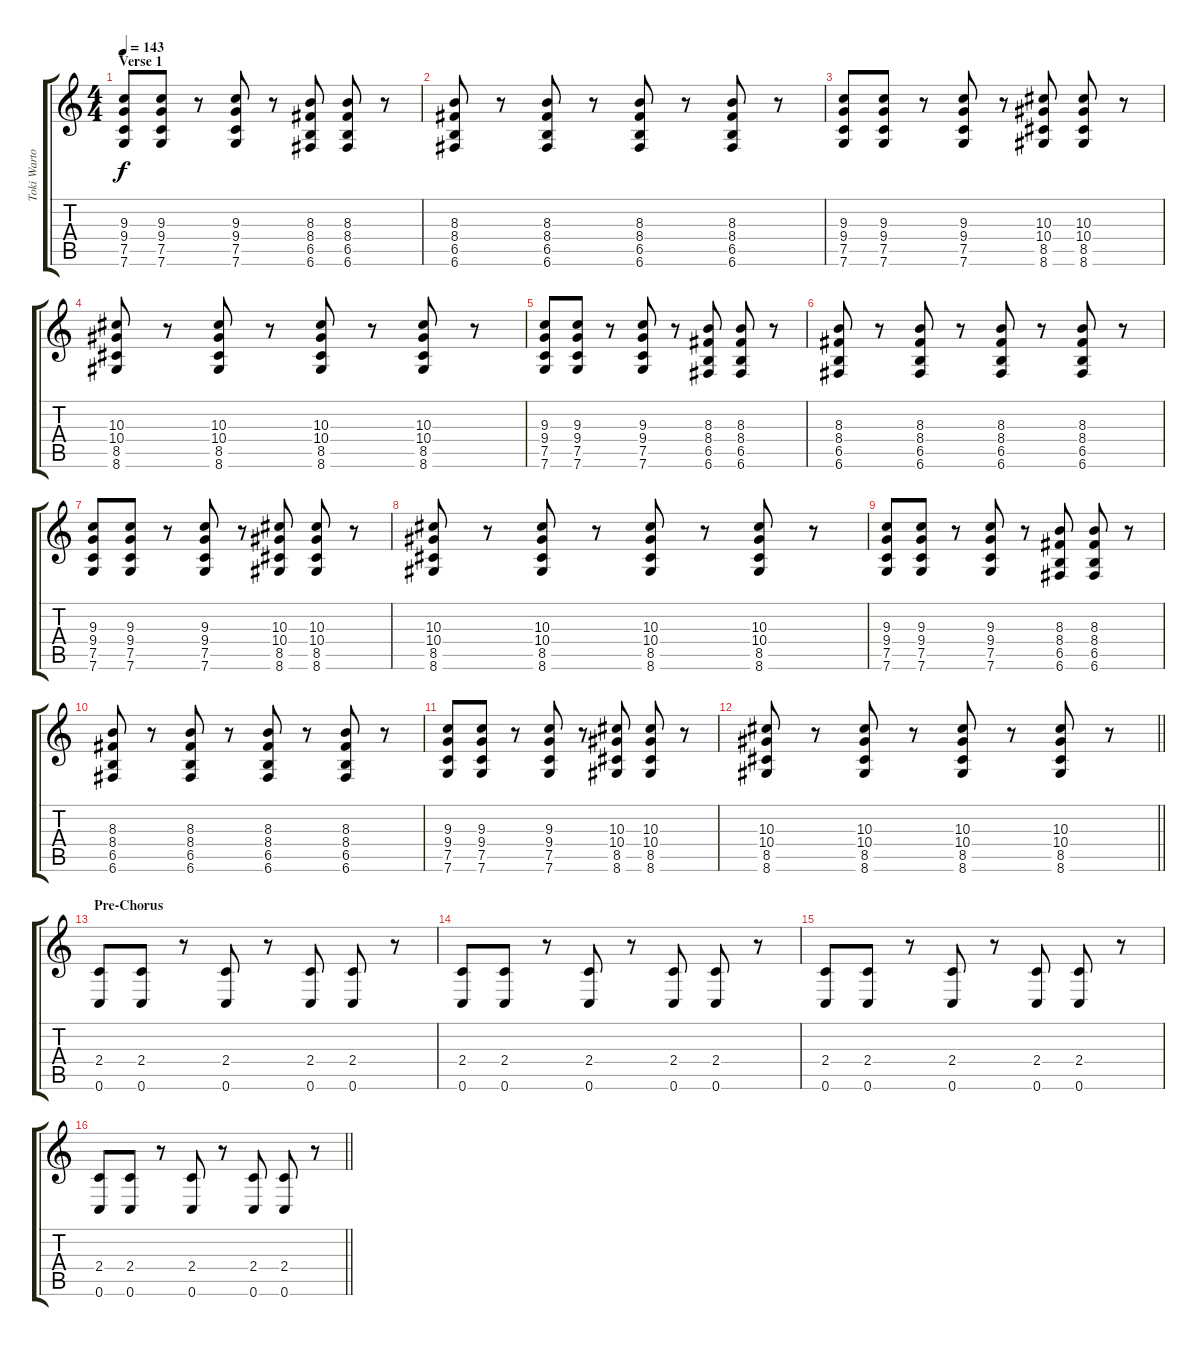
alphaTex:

\track ("Toki Wartooth (Lead Guitar 2)" "Toki Warto") {instrument distortionguitar}
\staff {score tabs}
\tuning (C4 G3 Eb3 Bb2 F2 C2) {hide}
\ts (4 4)
\section ("" "Verse 1")
\tempo 143
\clef g2
\ks c
(9.3 9.4 7.5 7.6).8{dy f} (9.3 9.4 7.5 7.6).8 r.8 (9.3 9.4 7.5 7.6).8 r.8 (8.3 8.4 6.5 6.6).8 (8.3 8.4 6.5 6.6).8 r.8 |
(8.3 8.4 6.5 6.6).8 r.8 (8.3 8.4 6.5 6.6).8 r.8 (8.3 8.4 6.5 6.6).8 r.8 (8.3 8.4 6.5 6.6).8 r.8 |
(9.3 9.4 7.5 7.6).8 (9.3 9.4 7.5 7.6).8 r.8 (9.3 9.4 7.5 7.6).8 r.8 (10.3 10.4 8.5 8.6).8 (10.3 10.4 8.5 8.6).8 r.8 |
(10.3 10.4 8.5 8.6).8 r.8 (10.3 10.4 8.5 8.6).8 r.8 (10.3 10.4 8.5 8.6).8 r.8 (10.3 10.4 8.5 8.6).8 r.8 |
(9.3 9.4 7.5 7.6).8 (9.3 9.4 7.5 7.6).8 r.8 (9.3 9.4 7.5 7.6).8 r.8 (8.3 8.4 6.5 6.6).8 (8.3 8.4 6.5 6.6).8 r.8 |
(8.3 8.4 6.5 6.6).8 r.8 (8.3 8.4 6.5 6.6).8 r.8 (8.3 8.4 6.5 6.6).8 r.8 (8.3 8.4 6.5 6.6).8 r.8 |
(9.3 9.4 7.5 7.6).8 (9.3 9.4 7.5 7.6).8 r.8 (9.3 9.4 7.5 7.6).8 r.8 (10.3 10.4 8.5 8.6).8 (10.3 10.4 8.5 8.6).8 r.8 |
(10.3 10.4 8.5 8.6).8 r.8 (10.3 10.4 8.5 8.6).8 r.8 (10.3 10.4 8.5 8.6).8 r.8 (10.3 10.4 8.5 8.6).8 r.8 |
(9.3 9.4 7.5 7.6).8 (9.3 9.4 7.5 7.6).8 r.8 (9.3 9.4 7.5 7.6).8 r.8 (8.3 8.4 6.5 6.6).8 (8.3 8.4 6.5 6.6).8 r.8 |
(8.3 8.4 6.5 6.6).8 r.8 (8.3 8.4 6.5 6.6).8 r.8 (8.3 8.4 6.5 6.6).8 r.8 (8.3 8.4 6.5 6.6).8 r.8 |
(9.3 9.4 7.5 7.6).8 (9.3 9.4 7.5 7.6).8 r.8 (9.3 9.4 7.5 7.6).8 r.8 (10.3 10.4 8.5 8.6).8 (10.3 10.4 8.5 8.6).8 r.8 |
\barLineRight lightlight
(10.3 10.4 8.5 8.6).8 r.8 (10.3 10.4 8.5 8.6).8 r.8 (10.3 10.4 8.5 8.6).8 r.8 (10.3 10.4 8.5 8.6).8 r.8 |
\section ("" "Pre-Chorus")
(2.4 0.6).8 (2.4 0.6).8 r.8 (2.4 0.6).8 r.8 (2.4 0.6).8 (2.4 0.6).8 r.8 |
(2.4 0.6).8 (2.4 0.6).8 r.8 (2.4 0.6).8 r.8 (2.4 0.6).8 (2.4 0.6).8 r.8 |
(2.4 0.6).8 (2.4 0.6).8 r.8 (2.4 0.6).8 r.8 (2.4 0.6).8 (2.4 0.6).8 r.8 |
\barLineRight lightlight
(2.4 0.6).8 (2.4 0.6).8 r.8 (2.4 0.6).8 r.8 (2.4 0.6).8 (2.4 0.6).8 r.8
